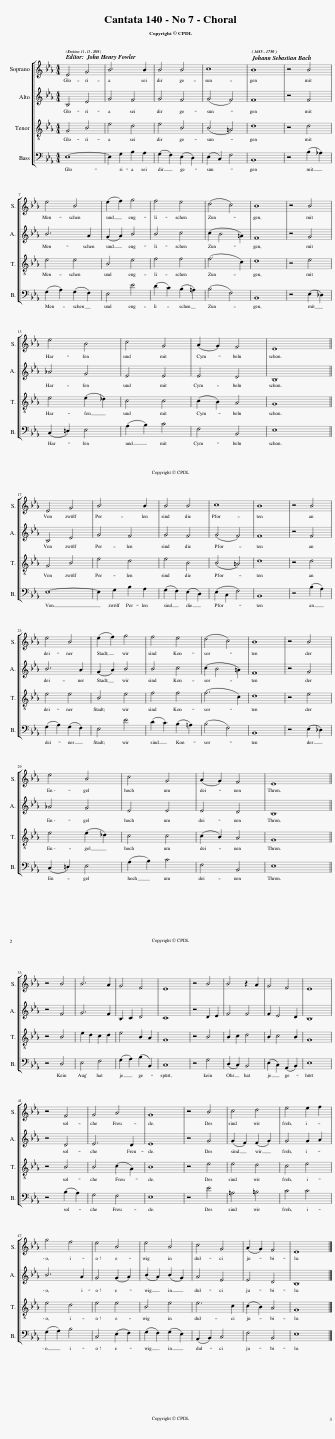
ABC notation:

X:1
%%score [ 1 2 3 4 ]
L:1/8
M:4/4
I:linebreak $
K:Eb
V:1 treble
V:2 treble
V:3 treble-8 transpose=-12
V:4 bass
V:1
 E4 G4 | B6 B2 | B4 B4 | c8 | B8 | %5
 z4 B4 |$ e4 B4 | (e2 f2) g4 | f4 e4 | (d4 c4) | %10
 B8 | z4 B4 |$ e4 B4 | c4 G4 | (A2 G2) F4 | %15
 E8 ||$ E4 G4 | B6 B2 | B4 B4 | c8 | %20
 B8 | z4 B4 |$ e4 B4 | (e2 f2) g4 | f4 e4 | %25
 (d4 c4) | B8 | z4 B4 |$ e4 B4 | c4 G4 | %30
 (A2 G2) F4 | E8 ||$ z4 B4 | B6 A2 | G4 F4 | %35
 E8 | z4 B4 | B4 z2 A2 | G4 F4 | E8 |$ %40
 z4 F4 | G4 A4 | G8 | z4 B4 | c4 d4 | %45
 e4 e2 f2 |$ g4 f4 | e4 B4 | e4 B4 | c4 G4 | %50
 (A2 G2) F4 | E8 |] %52
V:2
 B,4 E4 | G4 F4 | G4 F4 | (G4 F4) | F8 | %5
 z4 F4 |$ B6 A2 | (G2 A2) B4 | B4 c4 | (c2 B4 =A2) | %10
 F8 | z4 G4 |$ _A4 G4 | E4 E4 | E4 D4 | %15
 B,8 ||$ B,4 E4 | G4 F4 | G4 F4 | (G4 F4) | %20
 F8 | z4 F4 |$ B6 A2 | (G2 A2) B4 | B4 c4 | %25
 (c2 B4 =A2) | F8 | z4 G4 |$ _A4 G4 | E4 E4 | %30
 E4 D4 | B,8 ||$ z4 F4 | G6 F2 | B,2 C2 D4 | %35
 C8 | z4 D2 E2 | F4 F4 | F2 E4 D2 | B,8 |$ %40
 z4 D4 | E6 D2 | E8 | z4 G4 | (G2 F2) (F2 G2) | %45
 G4 G2 A2 |$ B6 A2 | G4 (G2 A2) | (B2 A2) (B2 G2) | A4 E4 | %50
 E4 D4 | B,8 |] %52
V:3
 G4 B4 | e4 d4 | e4 B4 | (B4 =A4) | d8 | %5
 z4 d4 |$ e4 e4 | B4 e4 | f4 f4 | (f6 c2) | %10
 d8 | z4 e4 |$ e4 (e2 _d2) | c4 c4 | (c2 B2) A4 | %15
 G8 ||$ G4 B4 | e4 d4 | e4 B4 | (B4 =A4) | %20
 d8 | z4 d4 |$ e4 e4 | B4 e4 | f4 f4 | %25
 (f6 c2) | d8 | z4 e4 |$ e4 (e2 _d2) | c4 c4 | %30
 (c2 B2) A4 | G8 ||$ z4 B4 | e2 d2 c2 d2 | e4 B2 A2 | %35
 G8 | z4 B4 | B2 c2 d4 | B2 c4 B2 | G8 |$ %40
 z4 B4 | B4 (c2 A2) | B8 | z4 e4 | e4 d4 | %45
 c4 e4 |$ e4 d4 | e4 e4 | B4 e4 | e6 c2 | %50
 (c2 B2) A4 | G8 |] %52
V:4
 E,8- | E,2 G,2 B,2 A,2 | (G,2 F,2) (E,2 D,2) | (E,2 C,2) F,4 | B,,8 | %5
 z4 (B,2 _A,2) |$ (G,2 A,2) (G,2 F,2) | E,4 E4 | (D2 C2) (B,2 =A,2) | (B,4 F,4) | %10
 B,,8 | z4 (E,2 _D,2) |$ (C,2 =D,2) E,4 | (A,2 B,2) C4 | F,4 B,,4 | %15
 E,8 ||$ E,8- | E,2 G,2 B,2 A,2 | (G,2 F,2) (E,2 D,2) | (E,2 C,2 F,4) | %20
 B,,8 | z4 (B,2 A,2) |$ (G,2 A,2) (G,2 F,2) | E,4 E4 | (D2 C2) (B,2 =A,2) | %25
 (B,4 F,4) | B,,8 | z4 (E,2 _D,2) |$ (C,2 =D,2) E,4 | (A,2 B,2) C4 | %30
 F,4 B,,4 | E,8 ||$ z4 D,4 | E,4 F,4 | (G,2 A,2) (B,2 B,,2) | %35
 C,8 | z4 G,4 | (D,2 C,2) B,,4 | (E,2 C,2) (A,,2 B,,2) | E,8 |$ %40
 z4 (B,2 A,2) | G,4 F,4 | E,8 | z4 E4 | =A,4 =B,4 | %45
 C4 C4 |$ (G,2 A,2) B,4 | C,4 (E,2 F,2) | (G,2 F,2) (G,2 E,2) | (A,,2 B,,2) C,4 | %50
 F,4 B,,4 | E,8 |] %52
